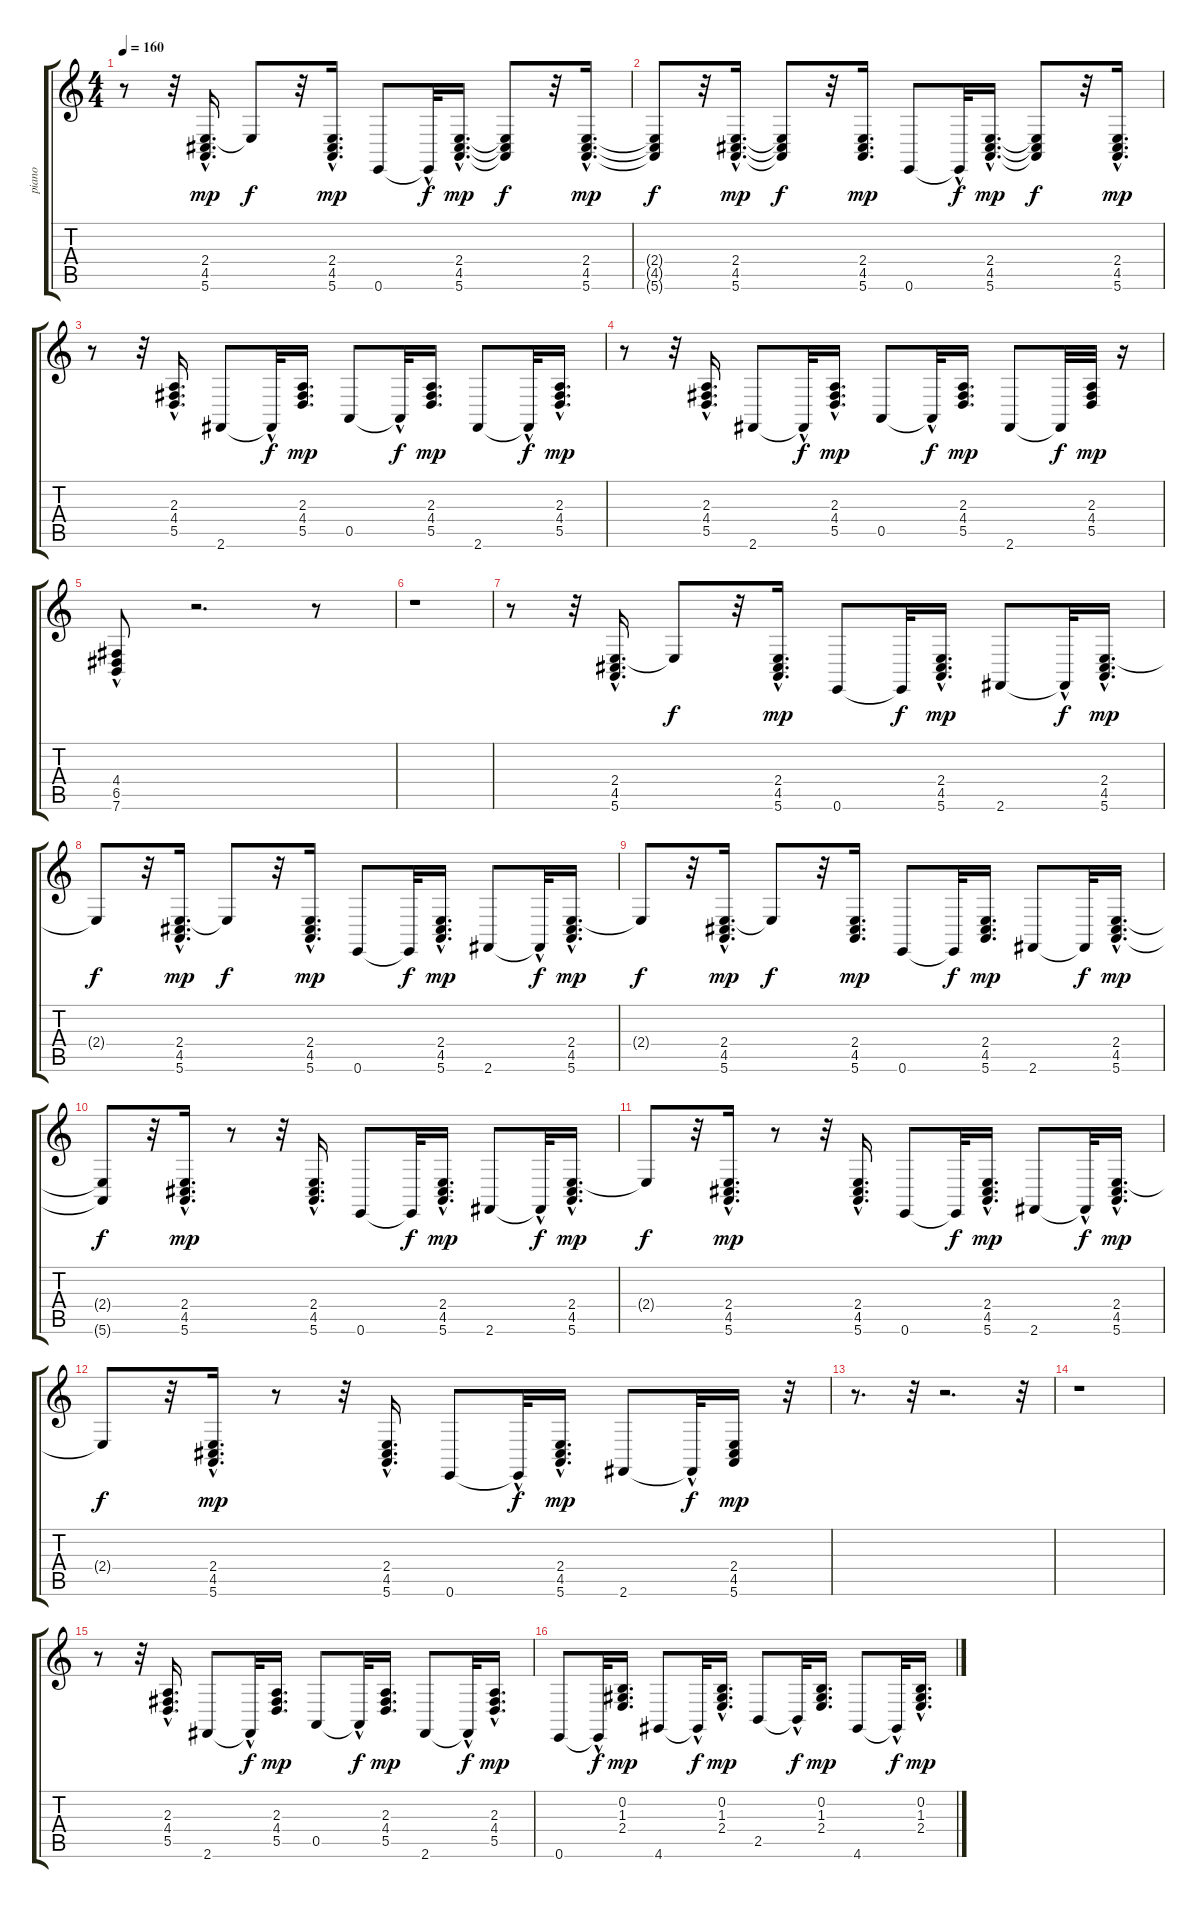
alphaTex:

\track ("piano" "piano") {instrument acousticgrandpiano}
\staff {score tabs}
\tuning (E4 B3 G3 D3 A2 E2) {hide}
\ts (4 4)
\tempo 160
\clef g2
\ks c
r.8{dy mp} r.32 (2.4{hac} 4.5{hac} 5.6{hac}).16{d} 2.4{t}.8{dy f} r.32 (2.4 4.5{hac} 5.6).16{d dy mp} 0.6.8 0.6{hac t}.32{dy f} (2.4{hac} 4.5{hac} 5.6{hac}).16{d dy mp} (2.4{t} 4.5{t} 5.6{t}).8{dy f} r.32 (2.4{hac} 4.5{hac} 5.6{hac}).16{d dy mp} |
(2.4{t} 4.5{t} 5.6{t}).8{dy f} r.32 (2.4{hac} 4.5{hac} 5.6{hac}).16{d dy mp} (2.4{t} 4.5{t} 5.6{t}).8{dy f} r.32 (2.4 4.5 5.6).16{d dy mp} 0.6.8 0.6{hac t}.32{dy f} (2.4{hac} 4.5{hac} 5.6{hac}).16{d dy mp} (2.4{t} 4.5{t} 5.6{t}).8{dy f} r.32 (2.4{hac} 4.5 5.6).16{d dy mp} |
r.8 r.32 (2.3 4.4{hac} 5.5).16{d} 2.6.8 2.6{hac t}.32{dy f} (2.3 4.4 5.5).16{d dy mp} 0.5.8 0.5{hac t}.32{dy f} (2.3 4.4 5.5).16{d dy mp} 2.6.8 2.6{hac t}.32{dy f} (2.3{hac} 4.4{hac} 5.5{hac}).16{d dy mp} |
r.8 r.32 (2.3 4.4{hac} 5.5).16{d} 2.6.8 2.6{hac t}.32{dy f} (2.3 4.4{hac} 5.5{hac}).16{d dy mp} 0.5.8 0.5{hac t}.32{dy f} (2.3 4.4 5.5).16{d dy mp} 2.6.8 2.6{t}.32{dy f} (2.3 4.4 5.5).32{dy mp} r.16 |
(4.4{hac} 6.5{hac} 7.6{hac}).8 r.2{d} r.8 |
r.1 |
r.8 r.32 (2.4{hac} 4.5{hac} 5.6{hac}).16{d} 2.4{t}.8{dy f} r.32 (2.4 4.5 5.6{hac}).16{d dy mp} 0.6.8 0.6{t}.32{dy f} (2.4 4.5{hac} 5.6{hac}).16{d dy mp} 2.6.8 2.6{hac t}.32{dy f} (2.4{hac} 4.5{hac} 5.6{hac}).16{d dy mp} |
2.4{t}.8{dy f} r.32 (2.4{hac} 4.5{hac} 5.6{hac}).16{d dy mp} 2.4{t}.8{dy f} r.32 (2.4{hac} 4.5{hac} 5.6).16{d dy mp} 0.6.8 0.6{t}.32{dy f} (2.4 4.5{hac} 5.6).16{d dy mp} 2.6.8 2.6{hac t}.32{dy f} (2.4{hac} 4.5{hac} 5.6{hac}).16{d dy mp} |
2.4{t}.8{dy f} r.32 (2.4{hac} 4.5{hac} 5.6{hac}).16{d dy mp} 2.4{t}.8{dy f} r.32 (2.4 4.5 5.6).16{d dy mp} 0.6.8 0.6{t}.32{dy f} (2.4 4.5 5.6).16{d dy mp} 2.6.8 2.6{t}.32{dy f} (2.4{hac} 4.5{hac} 5.6{hac}).16{d dy mp} |
(2.4{t} 5.6{t}).8{dy f} r.32 (2.4{hac} 4.5{hac} 5.6{hac}).16{d dy mp} r.8 r.32 (2.4 4.5{hac} 5.6{hac}).16{d} 0.6.8 0.6{t}.32{dy f} (2.4 4.5{hac} 5.6{hac}).16{d dy mp} 2.6.8 2.6{hac t}.32{dy f} (2.4{hac} 4.5 5.6{hac}).16{d dy mp} |
2.4{t}.8{dy f} r.32 (2.4{hac} 4.5{hac} 5.6{hac}).16{d dy mp} r.8 r.32 (2.4 4.5{hac} 5.6{hac}).16{d} 0.6.8 0.6{t}.32{dy f} (2.4 4.5{hac} 5.6{hac}).16{d dy mp} 2.6.8 2.6{hac t}.32{dy f} (2.4{hac} 4.5{hac} 5.6{hac}).16{d dy mp} |
2.4{t}.8{dy f} r.32 (2.4{hac} 4.5 5.6).16{d dy mp} r.8 r.32 (2.4{hac} 4.5{hac} 5.6).16{d} 0.6.8 0.6{hac t}.32{dy f} (2.4 4.5 5.6{hac}).16{d dy mp} 2.6.8 2.6{hac t}.32{dy f} (2.4 4.5 5.6).16{dy mp} r.32 |
r.8{d} r.32 r.2{d} r.32 |
r.1 |
r.8 r.32 (2.3{hac} 4.4{hac} 5.5{hac}).16{d} 2.6.8 2.6{hac t}.32{dy f} (2.3 4.4 5.5).16{d dy mp} 0.5.8 0.5{hac t}.32{dy f} (2.3 4.4 5.5).16{d dy mp} 2.6.8 2.6{hac t}.32{dy f} (2.3{hac} 4.4{hac} 5.5).16{d dy mp} |
0.6.8 0.6{hac t}.32{dy f} (0.2 1.3 2.4).16{d dy mp} 4.6.8 4.6{hac t}.32{dy f} (0.2 1.3 2.4{hac}).16{d dy mp} 2.5.8 2.5{hac t}.32{dy f} (0.2 1.3 2.4).16{d dy mp} 4.6.8 4.6{hac t}.32{dy f} (0.2{hac} 1.3 2.4).16{d dy mp}
